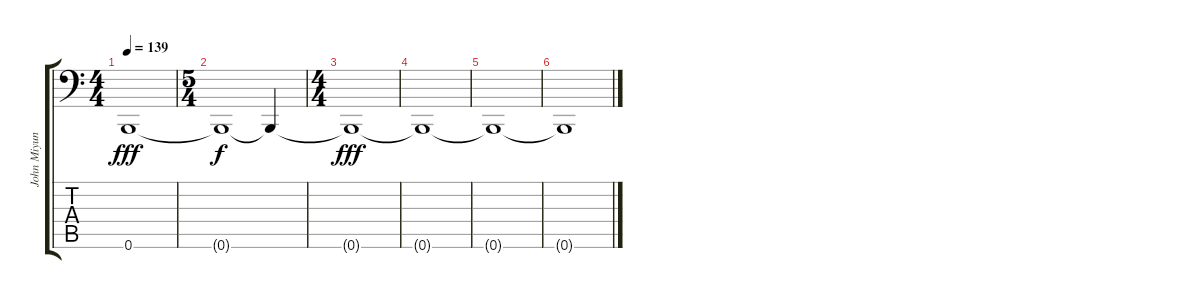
\track ("John Miyung" "John Miyun") {instrument electricbassfinger}
\staff {score tabs}
\tuning (C3 G2 D2 A1 E1 B0) {hide}
\ts (4 4)
\tempo 139
\clef f4
\ks c
0.6{t}.1{dy fff volume 0} |
\ts (5 4)
0.6{t}.1{dy f} 0.6{t}.4 |
\ts (4 4)
0.6{t}.1{dy fff} |
0.6{t}.1 |
0.6{t}.1 |
0.6{t}.1
